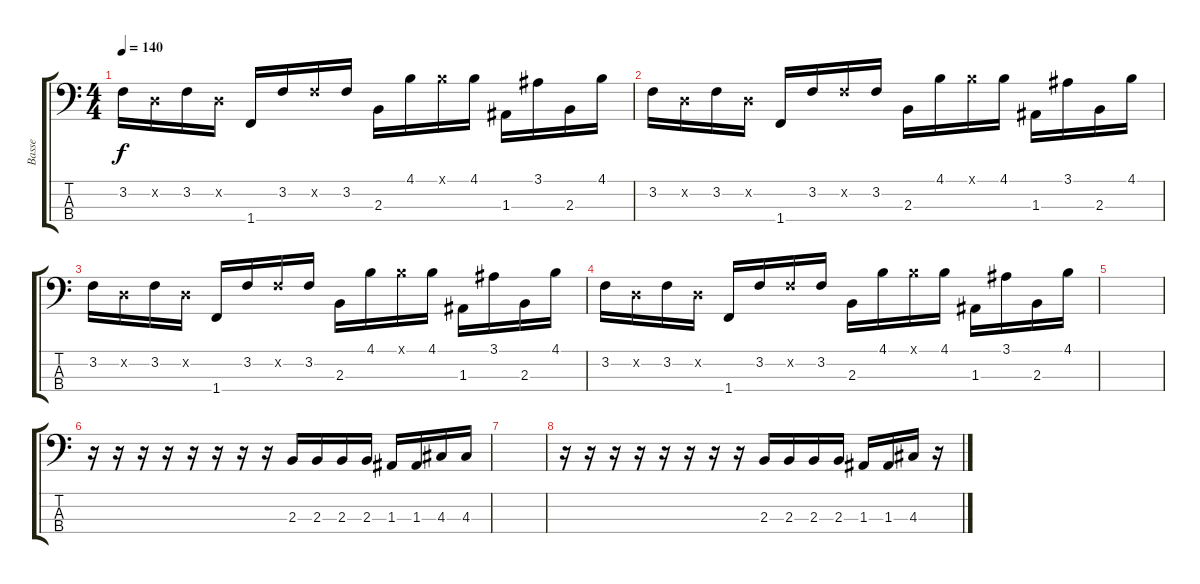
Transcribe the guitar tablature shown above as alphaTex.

\track ("Basse" "Basse") {instrument slapbass1}
\staff {score tabs}
\tuning (G2 D2 A1 E1) {hide}
\ts (4 4)
\tempo 140
\clef f4
\ks c
3.2.16{dy f} 0.2{x}.16 3.2.16 0.2{x}.16 1.4.16 3.2.16 3.2{x}.16 3.2.16 2.3.16 4.1.16 4.1{x}.16 4.1.16 1.3.16 3.1.16 2.3.16 4.1.16 |
3.2.16 0.2{x}.16 3.2.16 0.2{x}.16 1.4.16 3.2.16 3.2{x}.16 3.2.16 2.3.16 4.1.16 4.1{x}.16 4.1.16 1.3.16 3.1.16 2.3.16 4.1.16 |
3.2.16 0.2{x}.16 3.2.16 0.2{x}.16 1.4.16 3.2.16 3.2{x}.16 3.2.16 2.3.16 4.1.16 4.1{x}.16 4.1.16 1.3.16 3.1.16 2.3.16 4.1.16 |
3.2.16 0.2{x}.16 3.2.16 0.2{x}.16 1.4.16 3.2.16 3.2{x}.16 3.2.16 2.3.16 4.1.16 4.1{x}.16 4.1.16 1.3.16 3.1.16 2.3.16 4.1.16 |
|
r.16 r.16 r.16 r.16 r.16 r.16 r.16 r.16 2.3.16 2.3.16 2.3.16 2.3.16 1.3.16 1.3.16 4.3.16 4.3.16 |
|
r.16 r.16 r.16 r.16 r.16 r.16 r.16 r.16 2.3.16 2.3.16 2.3.16 2.3.16 1.3.16 1.3.16 4.3.16 r.16
